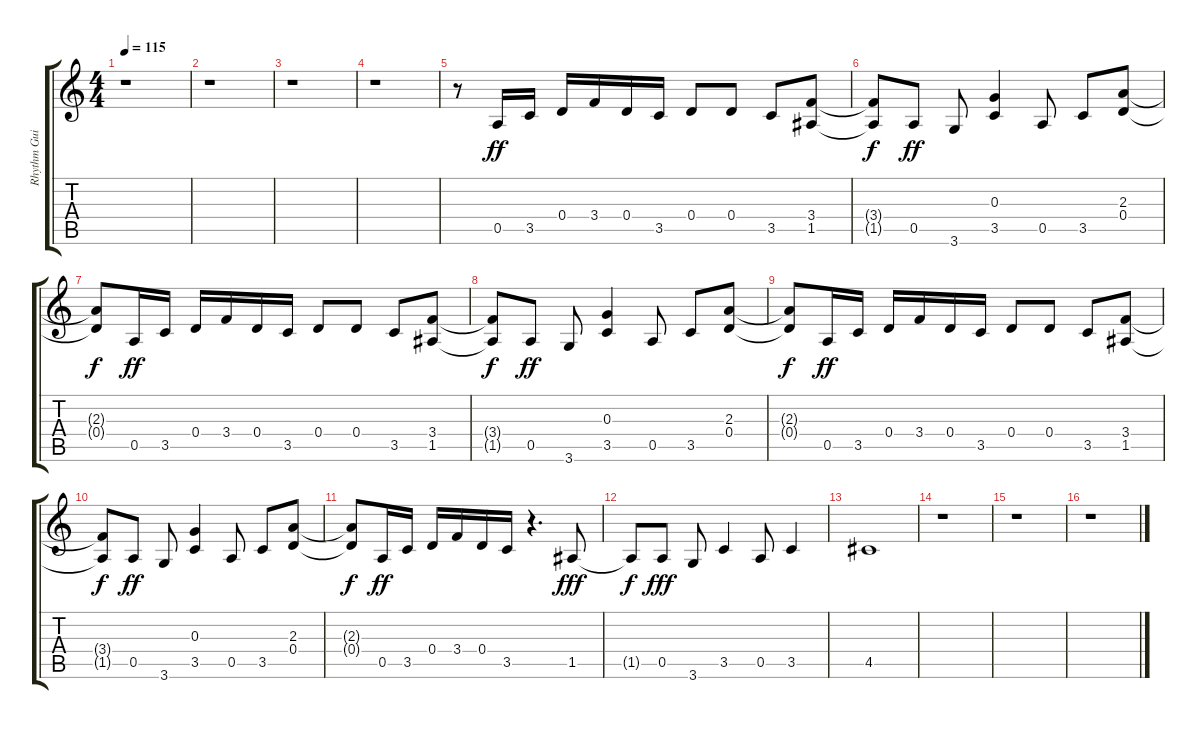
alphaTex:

\track ("Rhythm Guitar" "Rhythm Gui") {instrument distortionguitar}
\staff {score tabs}
\tuning (E4 B3 G3 D3 A2 E2) {hide}
\ts (4 4)
\tempo 115
\clef g2
\ks c
r.1{dy f} |
r.1 |
r.1 |
r.1 |
r.8 0.5.16{dy ff} 3.5.16 0.4.16 3.4.16 0.4.16 3.5.16 0.4.8 0.4.8 3.5.8 (3.4 1.5).8 |
(3.4{t} 1.5{t}).8{dy f} 0.5.8{dy ff} 3.6.8 (0.3 3.5).4 0.5.8 3.5.8 (2.3 0.4).8 |
(2.3{t} 0.4{t}).8{dy f} 0.5.16{dy ff} 3.5.16 0.4.16 3.4.16 0.4.16 3.5.16 0.4.8 0.4.8 3.5.8 (3.4 1.5).8 |
(3.4{t} 1.5{t}).8{dy f} 0.5.8{dy ff} 3.6.8 (0.3 3.5).4 0.5.8 3.5.8 (2.3 0.4).8 |
(2.3{t} 0.4{t}).8{dy f} 0.5.16{dy ff} 3.5.16 0.4.16 3.4.16 0.4.16 3.5.16 0.4.8 0.4.8 3.5.8 (3.4 1.5).8 |
(3.4{t} 1.5{t}).8{dy f} 0.5.8{dy ff} 3.6.8 (0.3 3.5).4 0.5.8 3.5.8 (2.3 0.4).8 |
(2.3{t} 0.4{t}).8{dy f} 0.5.16{dy ff} 3.5.16 0.4.16 3.4.16 0.4.16 3.5.16 r.4{d} 1.5.8{dy fff} |
1.5{t}.8{dy f} 0.5.8{dy fff} 3.6.8 3.5.4 0.5.8 3.5.4 |
4.5.1 |
r.1 |
r.1 |
r.1
